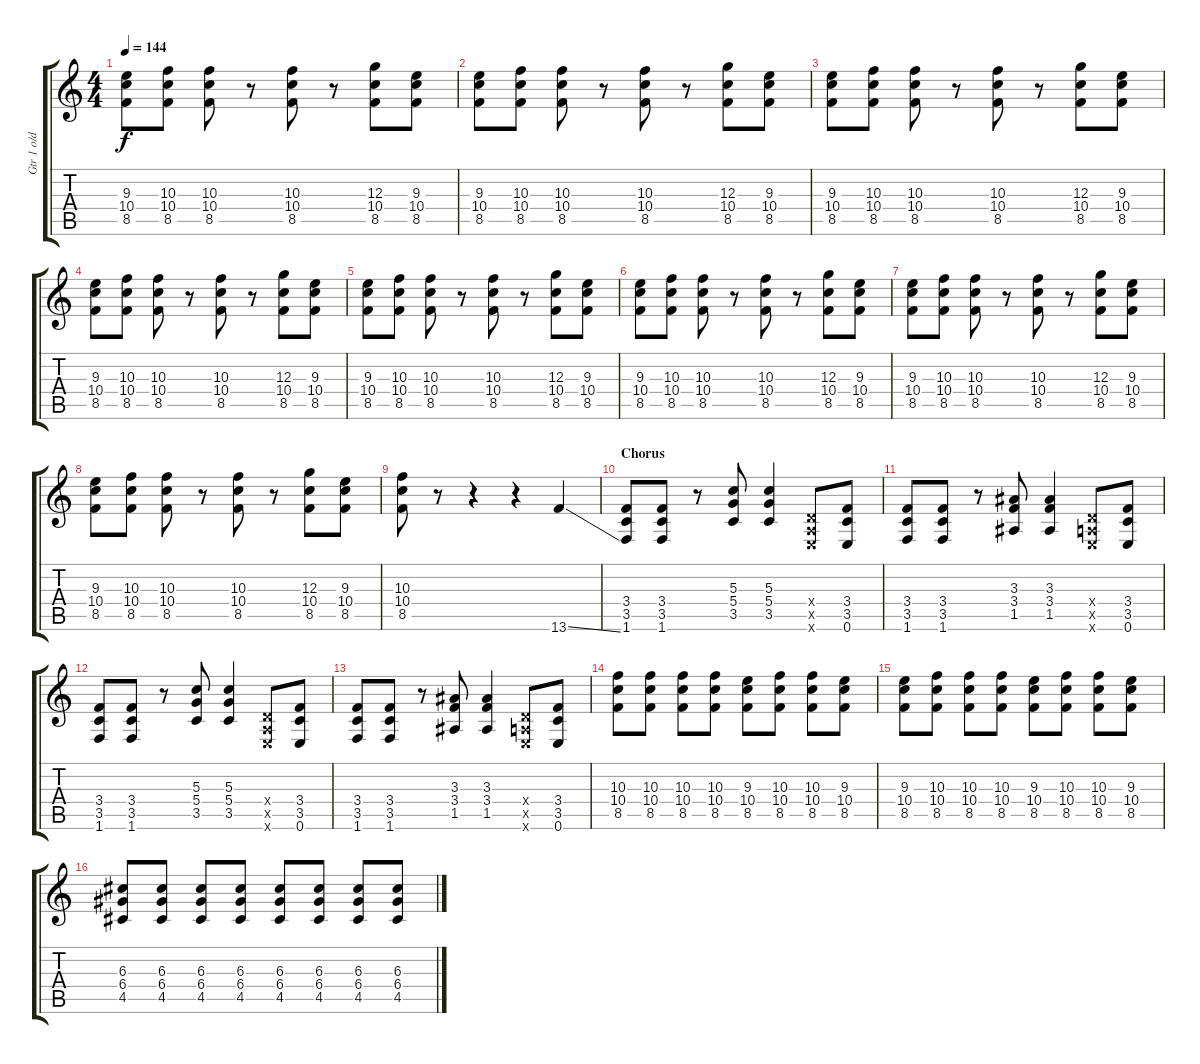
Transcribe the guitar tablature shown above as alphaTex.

\track ("Gtr 1 o/d" "Gtr 1 o/d") {instrument overdrivenguitar}
\staff {score tabs}
\tuning (E4 B3 G3 D3 A2 E2) {hide}
\ts (4 4)
\tempo 144
\clef g2
\ks c
(9.3 10.4 8.5).8{dy f} (10.3 10.4 8.5).8 (10.3 10.4 8.5).8 r.8 (10.3 10.4 8.5).8 r.8 (12.3 10.4 8.5).8 (9.3 10.4 8.5).8 |
(9.3 10.4 8.5).8 (10.3 10.4 8.5).8 (10.3 10.4 8.5).8 r.8 (10.3 10.4 8.5).8 r.8 (12.3 10.4 8.5).8 (9.3 10.4 8.5).8 |
(9.3 10.4 8.5).8 (10.3 10.4 8.5).8 (10.3 10.4 8.5).8 r.8 (10.3 10.4 8.5).8 r.8 (12.3 10.4 8.5).8 (9.3 10.4 8.5).8 |
(9.3 10.4 8.5).8 (10.3 10.4 8.5).8 (10.3 10.4 8.5).8 r.8 (10.3 10.4 8.5).8 r.8 (12.3 10.4 8.5).8 (9.3 10.4 8.5).8 |
(9.3 10.4 8.5).8 (10.3 10.4 8.5).8 (10.3 10.4 8.5).8 r.8 (10.3 10.4 8.5).8 r.8 (12.3 10.4 8.5).8 (9.3 10.4 8.5).8 |
(9.3 10.4 8.5).8 (10.3 10.4 8.5).8 (10.3 10.4 8.5).8 r.8 (10.3 10.4 8.5).8 r.8 (12.3 10.4 8.5).8 (9.3 10.4 8.5).8 |
(9.3 10.4 8.5).8 (10.3 10.4 8.5).8 (10.3 10.4 8.5).8 r.8 (10.3 10.4 8.5).8 r.8 (12.3 10.4 8.5).8 (9.3 10.4 8.5).8 |
(9.3 10.4 8.5).8 (10.3 10.4 8.5).8 (10.3 10.4 8.5).8 r.8 (10.3 10.4 8.5).8 r.8 (12.3 10.4 8.5).8 (9.3 10.4 8.5).8 |
(10.3 10.4 8.5).8 r.8 r.4 r.4 13.6{ss}.4 |
\section ("" "Chorus")
(3.4 3.5 1.6).8 (3.4 3.5 1.6).8 r.8 (5.3 5.4 3.5).8 (5.3 5.4 3.5).4 (0.4{x} 0.5{x} 0.6{x}).8 (3.4 3.5 0.6).8 |
(3.4 3.5 1.6).8 (3.4 3.5 1.6).8 r.8 (3.3 3.4 1.5).8 (3.3 3.4 1.5).4 (0.4{x} 0.5{x} 0.6{x}).8 (3.4 3.5 0.6).8 |
(3.4 3.5 1.6).8 (3.4 3.5 1.6).8 r.8 (5.3 5.4 3.5).8 (5.3 5.4 3.5).4 (0.4{x} 0.5{x} 0.6{x}).8 (3.4 3.5 0.6).8 |
(3.4 3.5 1.6).8 (3.4 3.5 1.6).8 r.8 (3.3 3.4 1.5).8 (3.3 3.4 1.5).4 (0.4{x} 0.5{x} 0.6{x}).8 (3.4 3.5 0.6).8 |
(10.3 10.4 8.5).8 (10.3 10.4 8.5).8 (10.3 10.4 8.5).8 (10.3 10.4 8.5).8 (9.3 10.4 8.5).8 (10.3 10.4 8.5).8 (10.3 10.4 8.5).8 (9.3 10.4 8.5).8 |
(9.3 10.4 8.5).8 (10.3 10.4 8.5).8 (10.3 10.4 8.5).8 (10.3 10.4 8.5).8 (9.3 10.4 8.5).8 (10.3 10.4 8.5).8 (10.3 10.4 8.5).8 (9.3 10.4 8.5).8 |
(6.3 6.4 4.5).8 (6.3 6.4 4.5).8 (6.3 6.4 4.5).8 (6.3 6.4 4.5).8 (6.3 6.4 4.5).8 (6.3 6.4 4.5).8 (6.3 6.4 4.5).8 (6.3 6.4 4.5).8
